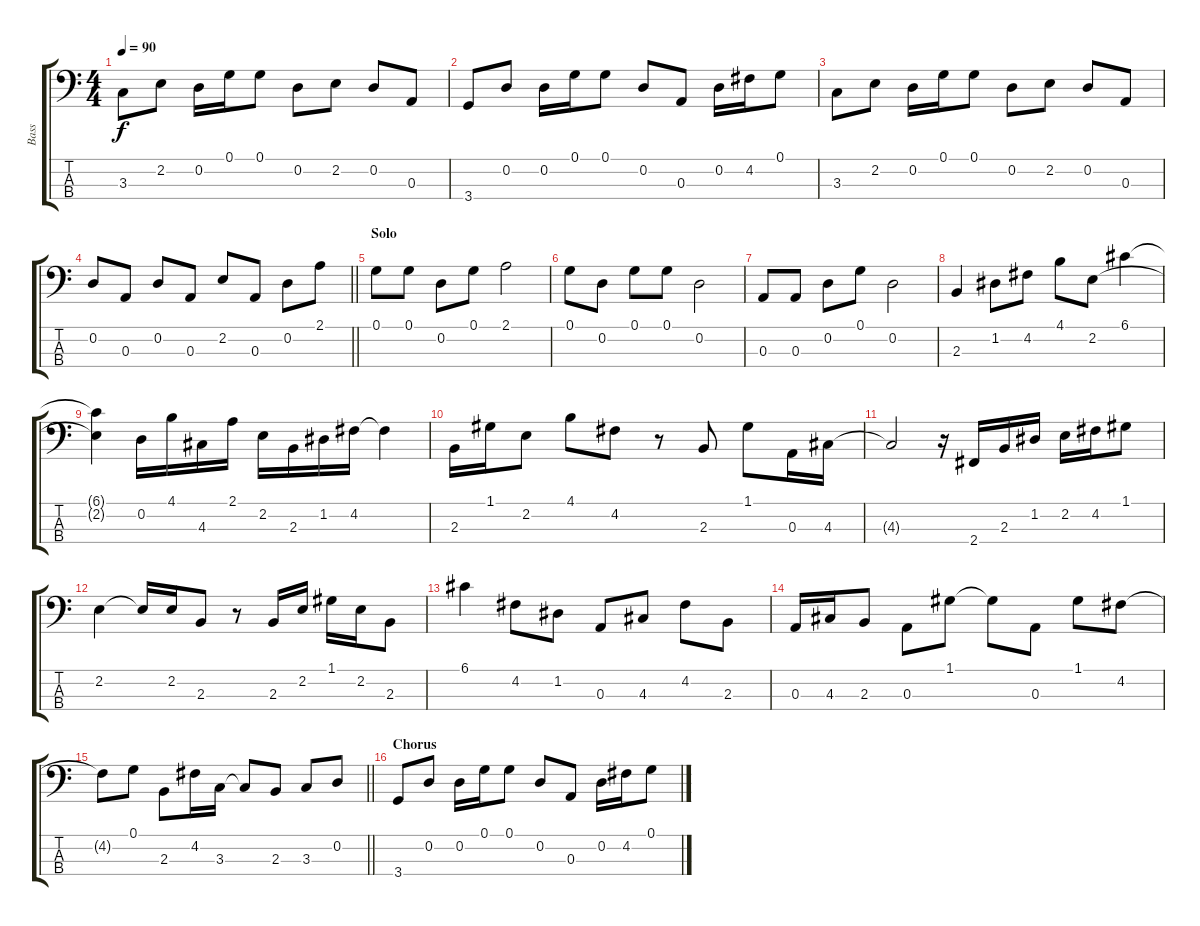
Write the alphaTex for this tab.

\track ("Bass" "Bass") {instrument electricbassfinger}
\staff {score tabs}
\tuning (G2 D2 A1 E1) {hide}
\ts (4 4)
\tempo 90
\clef f4
\ks c
3.3.8{dy f} 2.2.8 0.2.16 0.1.16 0.1.8 0.2.8 2.2.8 0.2.8 0.3.8 |
3.4.8 0.2.8 0.2.16 0.1.16 0.1.8 0.2.8 0.3.8 0.2.16 4.2.16 0.1.8 |
3.3.8 2.2.8 0.2.16 0.1.16 0.1.8 0.2.8 2.2.8 0.2.8 0.3.8 |
\barLineRight lightlight
0.2.8 0.3.8 0.2.8 0.3.8 2.2.8 0.3.8 0.2.8 2.1.8 |
\section ("" "Solo")
0.1.8 0.1.8 0.2.8 0.1.8 2.1.2 |
0.1.8 0.2.8 0.1.8 0.1.8 0.2.2 |
0.3.8 0.3.8 0.2.8 0.1.8 0.2.2 |
2.3.4 1.2.8 4.2.8 4.1.8 2.2.8 6.1.4 |
(6.1{t} 2.2{t}).4 0.2.16 4.1.16 4.3.16 2.1.16 2.2.16 2.3.16 1.2.16 4.2.16 4.2{t}.4 |
2.3.16 1.1.16 2.2.8 4.1.8 4.2.8 r.8 2.3.8 1.1.8 0.3.16 4.3.16 |
4.3{t}.2 r.16 2.4.16 2.3.16 1.2.16 2.2.16 4.2.16 1.1.8 |
2.2.4 2.2{t}.16 2.2.16 2.3.8 r.8 2.3.16 2.2.16 1.1.16 2.2.16 2.3.8 |
6.1.4 4.2.8 1.2.8 0.3.8 4.3.8 4.2.8 2.3.8 |
0.3.16 4.3.16 2.3.8 0.3.8 1.1.8 1.1{t}.8 0.3.8 1.1.8 4.2.8 |
\barLineRight lightlight
4.2{t}.8 0.1.8 2.3.8 4.2.16 3.3.16 3.3{t}.8 2.3.8 3.3.8 0.2.8 |
\section ("" "Chorus")
3.4.8 0.2.8 0.2.16 0.1.16 0.1.8 0.2.8 0.3.8 0.2.16 4.2.16 0.1.8
